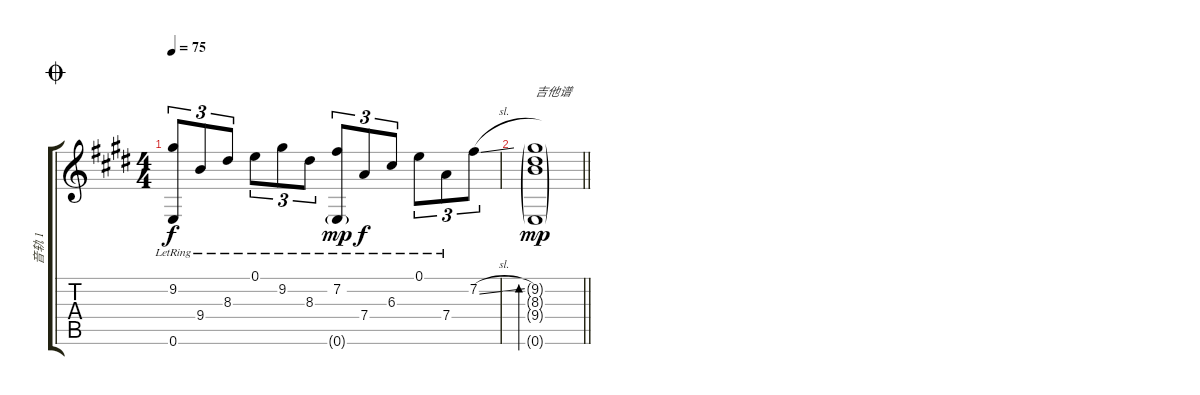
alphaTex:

\track ("音轨 1" "音轨 1") {instrument acousticguitarnylon}
\staff {score tabs}
\tuning (E4 B3 G3 D3 A2 E2) {hide}
\ts (4 4)
\jump coda
\tempo 75
\clef g2
\ks e
(9.2{lr} 0.6{lr}).8{tu (3 2) dy f} 9.4{lr}.8{tu (3 2)} 8.3{lr}.8{tu (3 2)} 0.1{lr}.8{tu (3 2)} 9.2{lr}.8{tu (3 2)} 8.3{lr}.8{tu (3 2)} (7.2{lr} 0.6{g lr}).8{tu (3 2) dy mp} 7.4{lr}.8{tu (3 2) dy f} 6.3{lr}.8{tu (3 2)} 0.1{lr}.8{tu (3 2)} 7.4{lr}.8{tu (3 2)} 7.2{sl}.8{tu (3 2)} |
\barLineRight lightlight
(9.2{g} 8.3{g} 9.4{g} 0.6{g}).1{bd 480 txt "吉他谱" dy mp}
